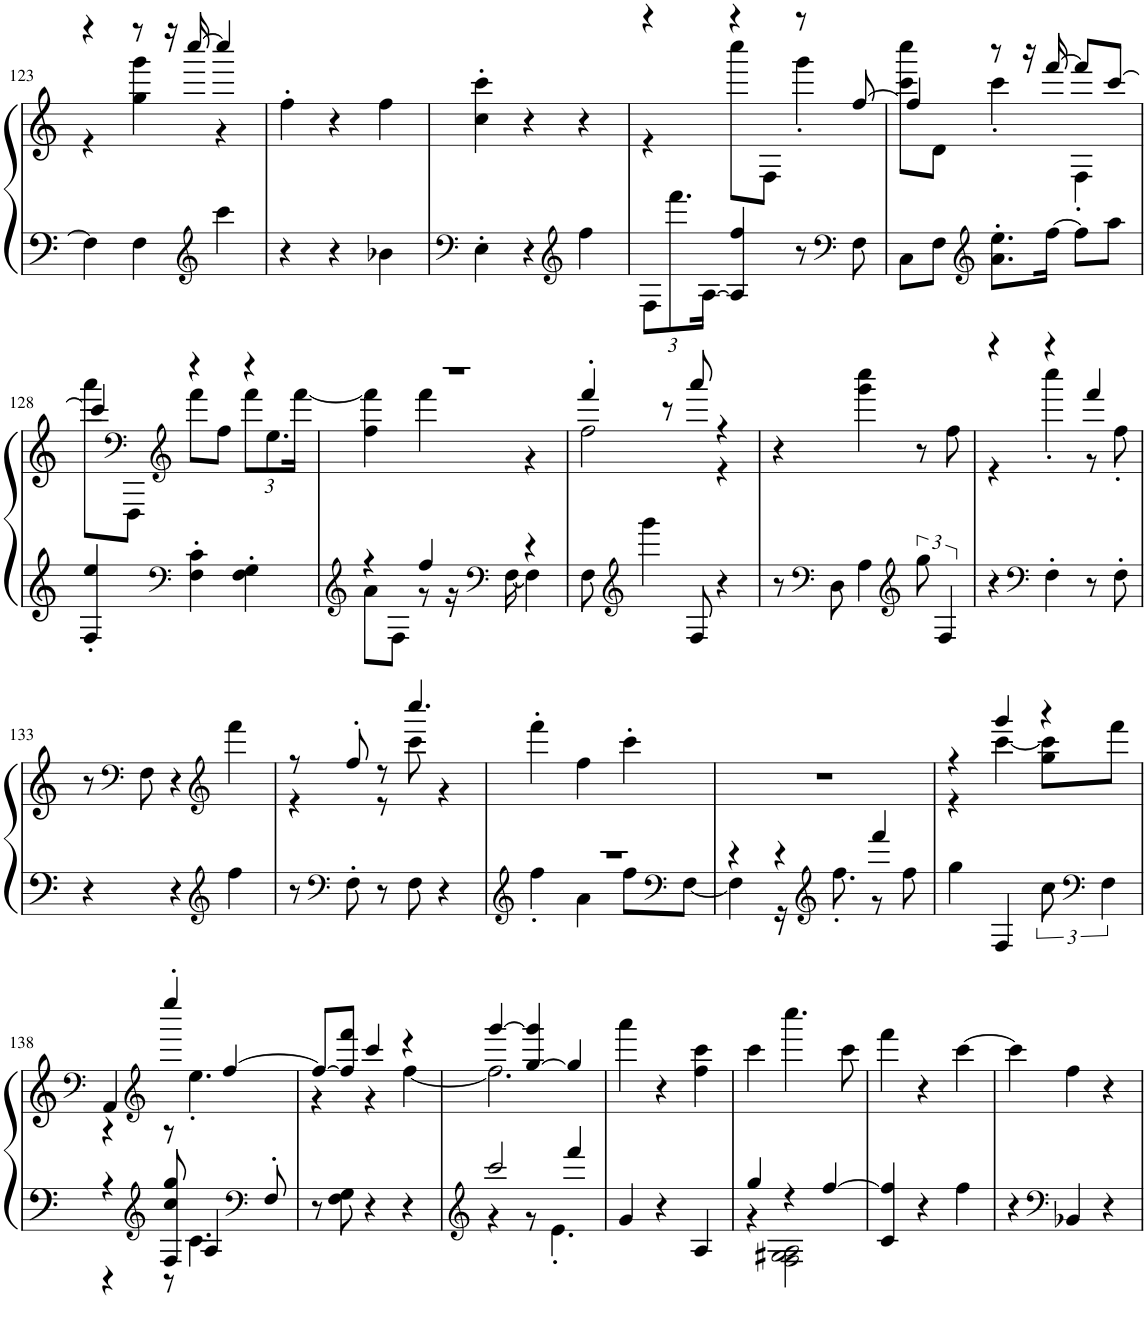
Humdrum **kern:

**kern	**kern
*part1	*part1
*staff2	*staff1
*I"Piano	*
*I'Pno.	*
!!LO:PB:g=z
*clefF4	*clefG2
*k[]	*k[]
*M3/4	*M3/4
=123	=123
*	*^
4F\]	4r	4r
4F\	8r	4gg\ 4ggg\
.	16r	.
.	[16cccc/	.
*clefG2	*	*
4ccc\	4cccc/]	4r
*	*v	*v
=124	=124
4r	4ff'\
4r	4r
4b-X\	4ff\
=125	=125
*clefF4	*
4E'\	4cc\' 4ccc\'
4r	4r
*clefG2	*
4ff\	4r
=126	=126
*Xbrackettup	*
*	*^
12F\L	4r	4r
12.fff\	.	.
[24A\Jk	.	.
4A/] 4ff/	4r	8cccc\L
.	.	8F\J
8r	8r	4ggg'\
*clefF4	*	*
8F\	[8ff/	.
=127	=127	=127
8C\L	4ff/]	8ccc\ 8cccc\L
8F\J	.	8d\J
*clefG2	*	*
8.a\' 8.ee\'L	8r	4ccc'\
.	16r	.
[16ff\Jk	[16fff/	.
8ff\L]	8fff/L]	4F'\
8aa\J	[8ccc/J	.
!!LO:LB:g=z	!!
=128	=128	=128
4F/' 4ee/'	4ccc/]	8aaa\L
*	*clefF4	*
.	.	8FFF\J
*clefF4	*clefG2	*
4F\' 4c\'	4r	8fff\L
.	.	8ff\J
*	*	*Xbrackettup
4F\' 4G\'	4r	12fff\L
.	.	12.ee\
.	.	[24fff\Jk
=129	=129	=129
*clefG2	*	*
*^	*	*
4r	8a\L	2.r	4ff\ 4fff\]
.	8F\J	.	.
4ff/	8r	.	4fff\
.	16r	.	.
*clefF4	*	*	*
.	[16F\	.	.
4r	4F\]	.	4r
*v	*v	*	*
=130	=130	=130
8F\	4fff'/	2ff\
*clefG2	*	*
4ggg\	.	.
.	8r	.
8F/	8aaa/	.
4r	4r	4r
*	*v	*v
=131	=131
8r	4r
*clefF4	*
8D\	.
4A\	4ggg\ 4cccc\
*clefG2	*
*brackettup	*
12gg\	8r
6F/	.
.	8ff\
=132	=132
*	*^
4r	4r	4r
*clefF4	*	*
4F'\	4r	4cccc'\
8r	4fff/	8r
8F'\	.	8ff'\
*	*v	*v
!!LO:LB:g=z
=133	=133
4r	8r
*	*clefF4
.	8F\
4r	4r
*clefG2	*clefG2
4ff\	4fff\
=134	=134
*	*^
8r	8r	4r
*clefF4	*	*
8F'\	8ff'/	.
8r	8r	8r
8F\	4.cccc/	8ccc\
4r	.	4r
*	*v	*v
=135	=135
*clefG2	*
*^	*
2.r	4ff'\	4fff'\
.	4a\	4ff\
.	8ff\L	4ccc'\
*clefF4	*	*
.	[8F\J	.
=136	=136	=136
4r	4F\]	2.r
4r	16r	.
*clefG2	*	*
.	8.ff'\	.
4fff/	8r	.
.	8ff\	.
*v	*v	*
=137	=137
*	*^
4gg\	4r	4r
4F/	4ggg/	[4ccc\
12cc\	4r	8gg\ 8ccc\]L
*clefF4	*	*
6F\	.	.
.	.	8fff\J
!!LO:LB:g=z	!!
=138	=138	=138
*	*clefF4	*
*^	*	*
4r	4r	4AA/	4r
*clefG2	*	*clefG2	*
8F/ 8cc/ 8gg/	8r	4eeee'/	8r
4A/	4.c\	.	4.ee'\
.	.	[4ff/	.
*clefF4	*	*	*
8F'/	.	.	.
*v	*v	*	*
=139	=139	=139
8r	8ff/L_	4r
8F\ 8G\	8ff/] 8fff/J	.
4r	4ccc/	4r
4r	4r	[4ff\
=140	=140	=140
*clefG2	*	*
*^	*	*
2ccc/	4r	[4ggg/	2.ff\]
.	8r	[4gg/ 4ggg/]	.
.	4.e'\	.	.
4fff/	.	4gg/]	.
*v	*v	*	*
*	*v	*v
=141	=141
4g/	4aaa\
4r	4r
4A/	4ff\ 4ccc\
=142	=142
*^	*
4gg/	4r	4ccc\
4r	2F\ 2G#X\ 2A\	4.cccc\
[4ff/	.	.
.	.	8ccc\
*v	*v	*
=143	=143
4c/ 4ff/]	4fff\
4r	4r
4ff\	[4ccc\
=144	=144
4r	4ccc\]
*clefF4	*
4BB-X/	4ff\
4r	4r
=	=
*-	*-
